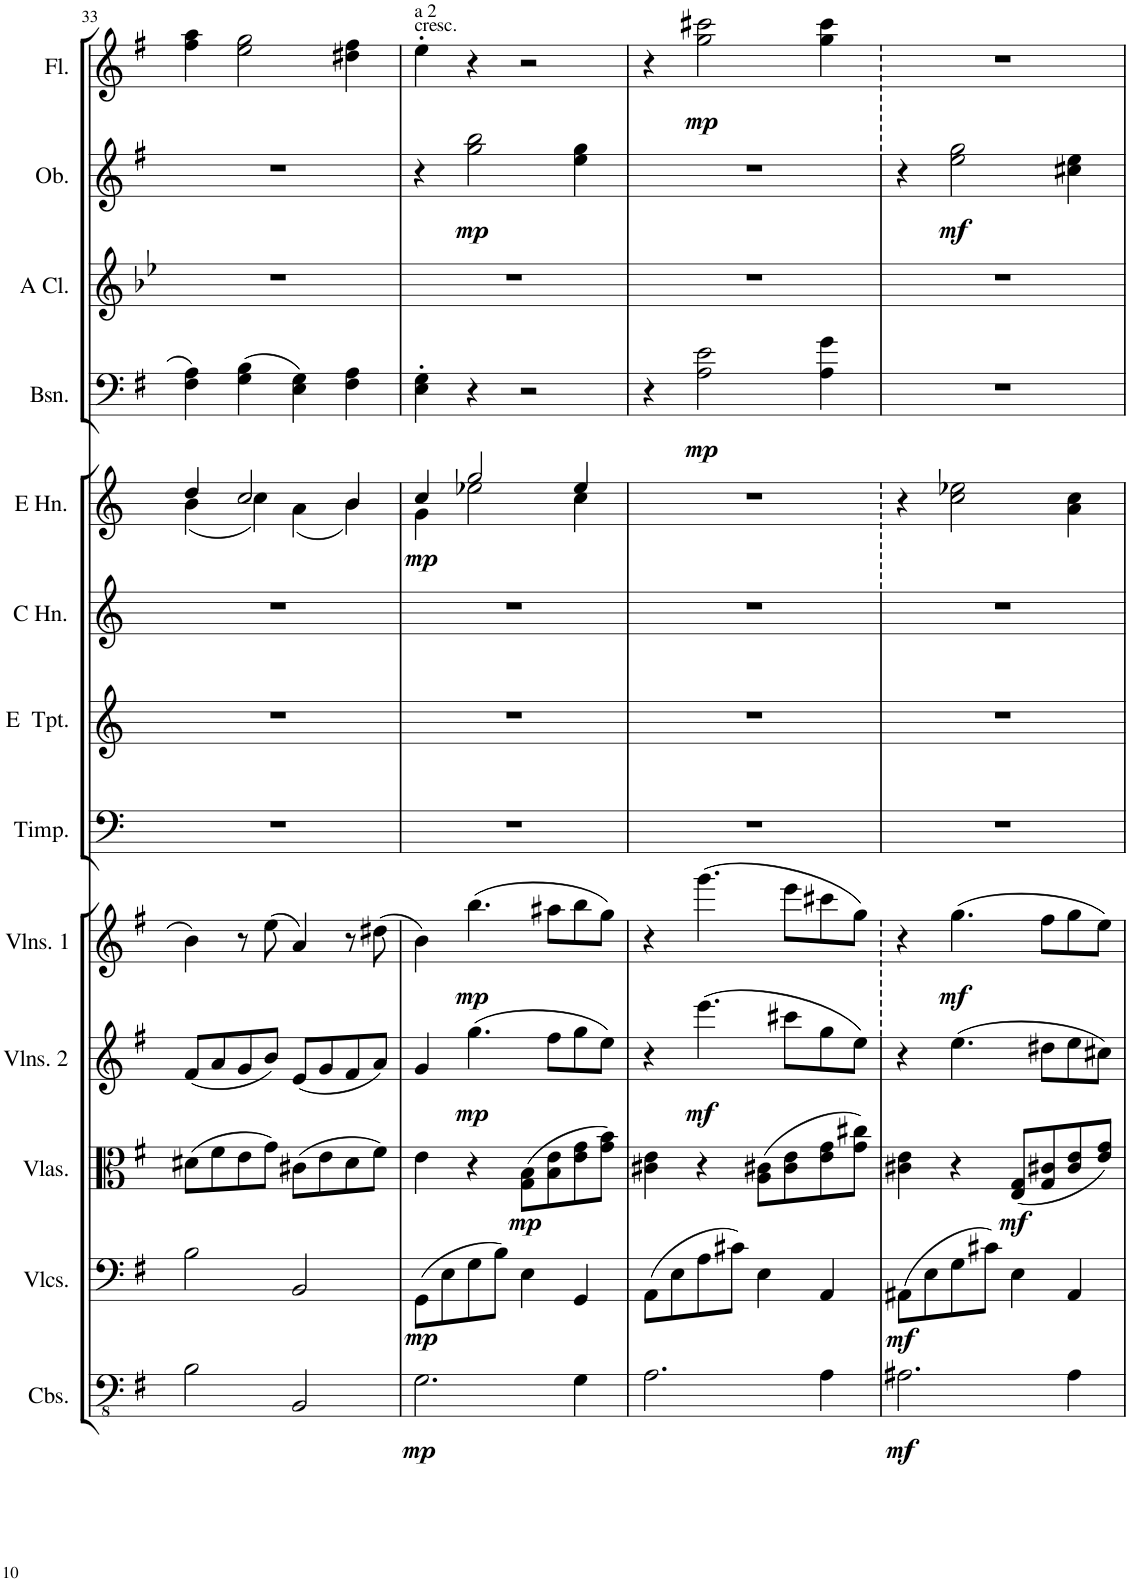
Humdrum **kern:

**kern	**dynam	**kern	**dynam	**kern	**dynam	**kern	**dynam	**kern	**dynam	**kern	**kern	**kern	**kern	**dynam	**kern	**dynam	**kern	**kern	**dynam	**kern	**dynam
*part13	*part13	*part12	*part12	*part11	*part11	*part10	*part10	*part9	*part9	*part8	*part7	*part6	*part5	*part5	*part4	*part4	*part3	*part2	*part2	*part1	*part1
*staff13	*staff13	*staff12	*staff12	*staff11	*staff11	*staff10	*staff10	*staff9	*staff9	*staff8	*staff7	*staff6	*staff5	*staff5	*staff4	*staff4	*staff3	*staff2	*staff2	*staff1	*staff1
*I"Contrabasses	*	*I"Violoncellos	*	*I"Violas	*	*I"Violins 2	*	*I"Violins 1	*	*I"Timpani in B and E	*I"Trumpet 1 2 in E	*I"Horn 3 4  in C	*I"Horn 1 2 in E	*	*I"Bassoon 1 2	*	*I"A Clarinet 1 2	*I"Oboe 1 2	*	*I"Flute 1 2	*
*I'Cbs.	*	*I'Vlcs.	*	*I'Vlas.	*	*I'Vlns. 2	*	*I'Vlns. 1	*	*I'Timp.	*	*	*	*	*I'Bsn.	*	*I'A Cl.	*I'Ob.	*	*I'Fl.	*
!!LO:PB:g=z
*clefFv4	*	*clefF4	*	*clefC3	*	*clefG2	*	*clefG2	*	*clefF4	*clefG2	*clefG2	*clefG2	*	*clefF4	*	*clefG2	*clefG2	*	*clefG2	*
*	*	*	*	*	*	*	*	*	*	*	*Trd-2c-4	*Trd4c7	*Trd5c8	*	*	*	*Trd2c3	*	*	*	*
*k[f#]	*	*k[f#]	*	*k[f#]	*	*k[f#]	*	*k[f#]	*	*k[]	*k[]	*k[]	*k[]	*	*k[f#]	*	*k[b-e-]	*k[f#]	*	*k[f#]	*
*M4/4	*	*M4/4	*	*M4/4	*	*M4/4	*	*M4/4	*	*M4/4	*M4/4	*M4/4	*M4/4	*	*M4/4	*	*M4/4	*M4/4	*	*M4/4	*
*met(c|)	*	*met(c|)	*	*met(c|)	*	*met(c|)	*	*met(c|)	*	*met(c|)	*met(c|)	*met(c|)	*met(c|)	*	*met(c|)	*	*met(c|)	*met(c|)	*	*met(c|)	*
=33	=33	=33	=33	=33	=33	=33	=33	=33	=33	=33	=33	=33	=33	=33	=33	=33	=33	=33	=33	=33	=33
*	*	*	*	*	*	*	*	*	*	*	*	*	*^	*	*	*	*	*	*	*	*
2BB\	.	2B\	.	(8d#X\L	.	(8f#/L	.	4b\	.	1r	1r	1r	4dd/	(4b\	.	4F#\ 4A\	.	1r	1r	.	4ff#\ 4aa\	.
.	.	.	.	8f#\	.	8a/	.	.	.	.	.	.	.	.	.	.	.	.	.	.	.	.
.	.	.	.	8e\	.	8g/	.	8r	.	.	.	.	2cc/	4cc\)	.	(4G\ 4B\	.	.	.	.	2ee\ 2gg\	.
.	.	.	.	8g\J)	.	8b/J)	.	(8ee\	.	.	.	.	.	.	.	.	.	.	.	.	.	.
2BBB/	.	2BB/	.	(8c#X\L	.	(8e/L	.	4a/)	.	.	.	.	.	(4a\	.	4E\ 4G\)	.	.	.	.	.	.
.	.	.	.	8e\	.	8g/	.	.	.	.	.	.	.	.	.	.	.	.	.	.	.	.
.	.	.	.	8d#\	.	8f#/	.	8r	.	.	.	.	4b/	4b\)	.	4F#\ 4A\	.	.	.	.	4dd#X\ 4ff#\	.
.	.	.	.	8f#\J)	.	8a/J)	.	(8dd#X\	.	.	.	.	.	.	.	.	.	.	.	.	.	.
=34	=34	=34	=34	=34	=34	=34	=34	=34	=34	=34	=34	=34	=34	=34	=34	=34	=34	=34	=34	=34	=34	=34
!	!	!	!	!	!	!	!	!	!	!	!	!	!	!	!	!	!	!	!	!	!LO:TX:a:t=cresc.	!
!	!	!	!	!	!	!	!	!	!	!	!	!	!	!	!	!	!	!	!	!	!LO:TX:a:t=a 2	!
!	!LO:DY:b	!	!LO:DY:b	!	!	!	!	!	!	!	!	!	!	!	!LO:DY:b	!	!	!	!	!	!	!
2.GG\	mp	(8GG\L	mp	4e\	.	4g/	.	4b\)	.	1r	1r	1r	4cc/	4g\	mp	4E\' 4G\'	.	1r	4r	.	4ee'\	.
.	.	8E\	.	.	.	.	.	.	.	.	.	.	.	.	.	.	.	.	.	.	.	.
!	!	!	!	!	!	!	!LO:DY:b	!	!LO:DY:b	!	!	!	!	!	!	!	!	!	!	!LO:DY:b	!	!
.	.	8G\	.	4r	.	(4.gg>\	mp	(4.bb>\	mp	.	.	.	2gg/	2ee-X>\	.	4r	.	.	2gg\> 2bb\>	mp	4r	.
.	.	8B\J)	.	.	.	.	.	.	.	.	.	.	.	.	.	.	.	.	.	.	.	.
!	!	!	!	!	!LO:DY:b	!	!	!	!	!	!	!	!	!	!	!	!	!	!	!	!	!
.	.	4E\	.	(8G\ 8B\L	mp	.	.	.	.	.	.	.	.	.	.	2r	.	.	.	.	2r	.
.	.	.	.	8B\ 8e\	.	8ff#\L	.	8aa#X\L	.	.	.	.	.	.	.	.	.	.	.	.	.	.
4GG\	.	4GG/	.	8e\ 8g\	.	8gg\	.	8bb\	.	.	.	.	4ee-/	4cc\	.	.	.	.	4ee\ 4gg\	.	.	.
.	.	.	.	8g\ 8b\J)	.	8ee\J)	.	8gg\J)	.	.	.	.	.	.	.	.	.	.	.	.	.	.
*	*	*	*	*	*	*	*	*	*	*	*	*	*v	*v	*	*	*	*	*	*	*	*
=35	=35	=35	=35	=35	=35	=35	=35	=35	=35	=35	=35	=35	=35	=35	=35	=35	=35	=35	=35	=35	=35
2.AA\	.	(8AA\L	.	4c#X\ 4e\	.	4r	.	4r	.	1r	1r	1r	1r	.	4r	.	1r	1r	.	4r	.
.	.	8E\	.	.	.	.	.	.	.	.	.	.	.	.	.	.	.	.	.	.	.
!	!	!	!	!	!	!	!LO:DY:b	!	!	!	!	!	!	!	!	!LO:DY:b	!	!	!	!	!LO:DY:b
.	.	8A\	.	4r	.	(4.eee>\	mf	(4.ggg>\	.	.	.	.	.	.	2A\> 2e\>	mp	.	.	.	2gg\ 2ccc#X\	mp
.	.	8c#X\J)	.	.	.	.	.	.	.	.	.	.	.	.	.	.	.	.	.	.	.
.	.	4E\	.	(8A\ 8c#X\L	.	.	.	.	.	.	.	.	.	.	.	.	.	.	.	.	.
.	.	.	.	8c#\ 8e\	.	8ccc#X\L	.	8eee\L	.	.	.	.	.	.	.	.	.	.	.	.	.
4AA\	.	4AA/	.	8e\ 8g\	.	8gg\	.	8ccc#X\	.	.	.	.	.	.	4A\ 4g\	.	.	.	.	4gg\ 4ccc#\	.
.	.	.	.	8g\ 8cc#X\J)	.	8ee\J)	.	8gg\J)	.	.	.	.	.	.	.	.	.	.	.	.	.
=36	=36	=36	=36	=36	=36	=36	=36	=36	=36	=36	=36	=36	=36	=36	=36	=36	=36	=36	=36	=36	=36
!	!LO:DY:b	!	!LO:DY:b	!	!	!	!	!	!	!	!	!	!	!	!	!	!	!	!	!	!
2.AA#X\	mf	(8AA#X\L	mf	4c#X\ 4e\	.	4r	.	4r	.	1r	1r	1r	4r	.	1r	.	1r	4r	.	1r	.
.	.	8E\	.	.	.	.	.	.	.	.	.	.	.	.	.	.	.	.	.	.	.
!	!	!	!	!	!	!	!	!	!LO:DY:b	!	!	!	!	!	!	!	!	!	!LO:DY:b	!	!
.	.	8G\	.	4r	.	(4.ee>\	.	(4.gg>\	mf	.	.	.	2cc\ 2ee-X\	.	.	.	.	2ee\ 2gg\	mf	.	.
.	.	8c#X\J)	.	.	.	.	.	.	.	.	.	.	.	.	.	.	.	.	.	.	.
!	!	!	!	!	!LO:DY:b	!	!	!	!	!	!	!	!	!	!	!	!	!	!	!	!
.	.	4E\	.	(8E/ 8G/L	mf	.	.	.	.	.	.	.	.	.	.	.	.	.	.	.	.
.	.	.	.	8G/ 8c#X/	.	8dd#X\L	.	8ff#\L	.	.	.	.	.	.	.	.	.	.	.	.	.
4AA#\	.	4AA#/	.	8c#/ 8e/	.	8ee\	.	8gg\	.	.	.	.	4a\ 4cc\	.	.	.	.	4cc#X\ 4ee\	.	.	.
.	.	.	.	8e/ 8g/J)	.	8cc#X\J)	.	8ee\J)	.	.	.	.	.	.	.	.	.	.	.	.	.
=	=	=	=	=	=	=	=	=	=	=	=	=	=	=	=	=	=	=	=	=	=
*-	*-	*-	*-	*-	*-	*-	*-	*-	*-	*-	*-	*-	*-	*-	*-	*-	*-	*-	*-	*-	*-
